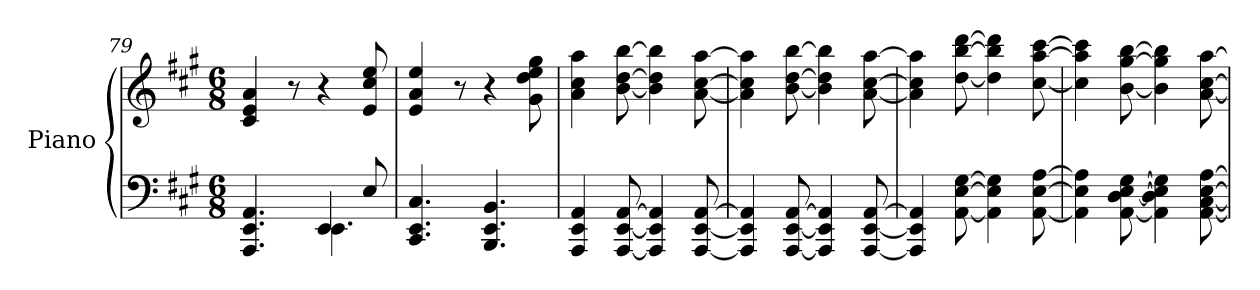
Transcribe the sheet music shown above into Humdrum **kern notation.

**kern	**kern
*part1	*part1
*staff2	*staff1
*I"Piano	*
*I'Pno	*
!!LO:LB:g=z
*clefF4	*clefG2
*k[f#c#g#]	*k[f#c#g#]
*M6/8	*M6/8
=79	=79
*^	*
4.AAA/ 4.EE/ 4.AA/	4.ryy	4c#/ 4e/ 4a/
.	.	8r
4EE/	4.EE\	4r
8E/	.	8e/ 8cc#/ 8ee/
*v	*v	*
=80	=80
4.CC#/ 4.EE/ 4.C#/	4e/ 4a/ 4ee/
.	8r
4.BBB/ 4.EE/ 4.BB/	4r
.	8g#\ 8dd\ 8ee\ 8gg#\
=81	=81
4AAA/ 4EE/ 4AA/	4a\ 4cc#\ 4aa\
[8AAA/ [8EE/ [8AA/	[8b\ [8dd\ [8bb\
4AAA/] 4EE/] 4AA/]	4b\] 4dd\] 4bb\]
[8AAA/ [8EE/ [8AA/	[8a\ [8cc#\ [8aa\
=82	=82
4AAA/] 4EE/] 4AA/]	4a\] 4cc#\] 4aa\]
[8AAA/ [8EE/ [8AA/	[8b\ [8dd\ [8bb\
4AAA/] 4EE/] 4AA/]	4b\] 4dd\] 4bb\]
[8AAA/ [8EE/ [8AA/	[8a\ [8cc#\ [8aa\
=83	=83
4AAA/] 4EE/] 4AA/]	4a\] 4cc#\] 4aa\]
[8AA\ [8E\ [8G#\	[8dd\ [8bb\ [8ddd\
4AA\] 4E\] 4G#\]	4dd\] 4bb\] 4ddd\]
[8AA\ [8E\ [8A\	[8cc#\ [8aa\ [8ccc#\
=84	=84
4AA\] 4E\] 4A\]	4cc#\] 4aa\] 4ccc#\]
[8AA\ [8D\ [8E\ [8G#\	[8b\ [8gg#\ [8bb\
4AA\] 4D\] 4E\] 4G#\]	4b\] 4gg#\] 4bb\]
[8AA\ [8C#\ [8E\ [8A\	[8a\ [8cc#\ [8aa\
=	=
*-	*-
